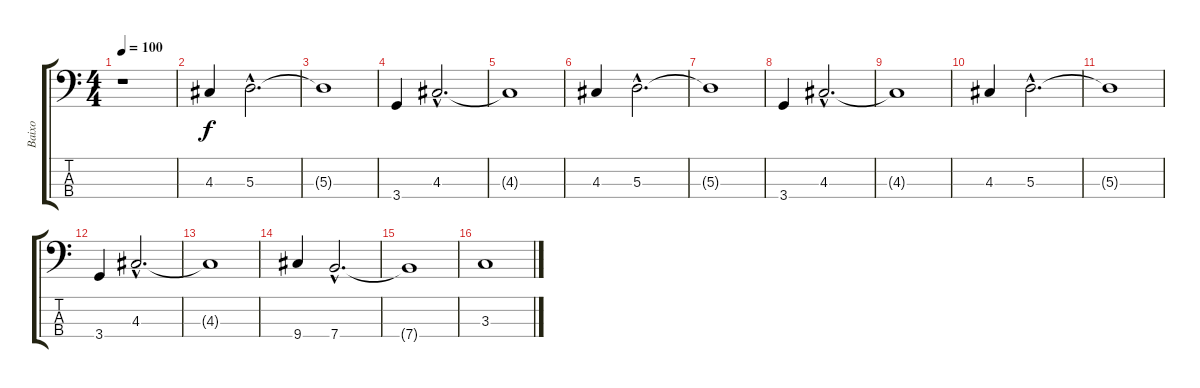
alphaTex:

\track ("Baixo" "Baixo") {instrument acousticbass}
\staff {score tabs}
\tuning (G2 D2 A1 E1) {hide}
\ts (4 4)
\tempo 100
\clef f4
\ks c
r.1{dy f instrument acousticbass} |
4.3.4 5.3{hac}.2{d} |
5.3{t}.1 |
3.4.4 4.3{hac}.2{d} |
4.3{t}.1 |
4.3.4 5.3{hac}.2{d} |
5.3{t}.1 |
3.4.4 4.3{hac}.2{d} |
4.3{t}.1 |
4.3.4 5.3{hac}.2{d} |
5.3{t}.1 |
3.4.4 4.3{hac}.2{d} |
4.3{t}.1 |
9.4.4 7.4{hac}.2{d} |
7.4{t}.1 |
3.3.1
